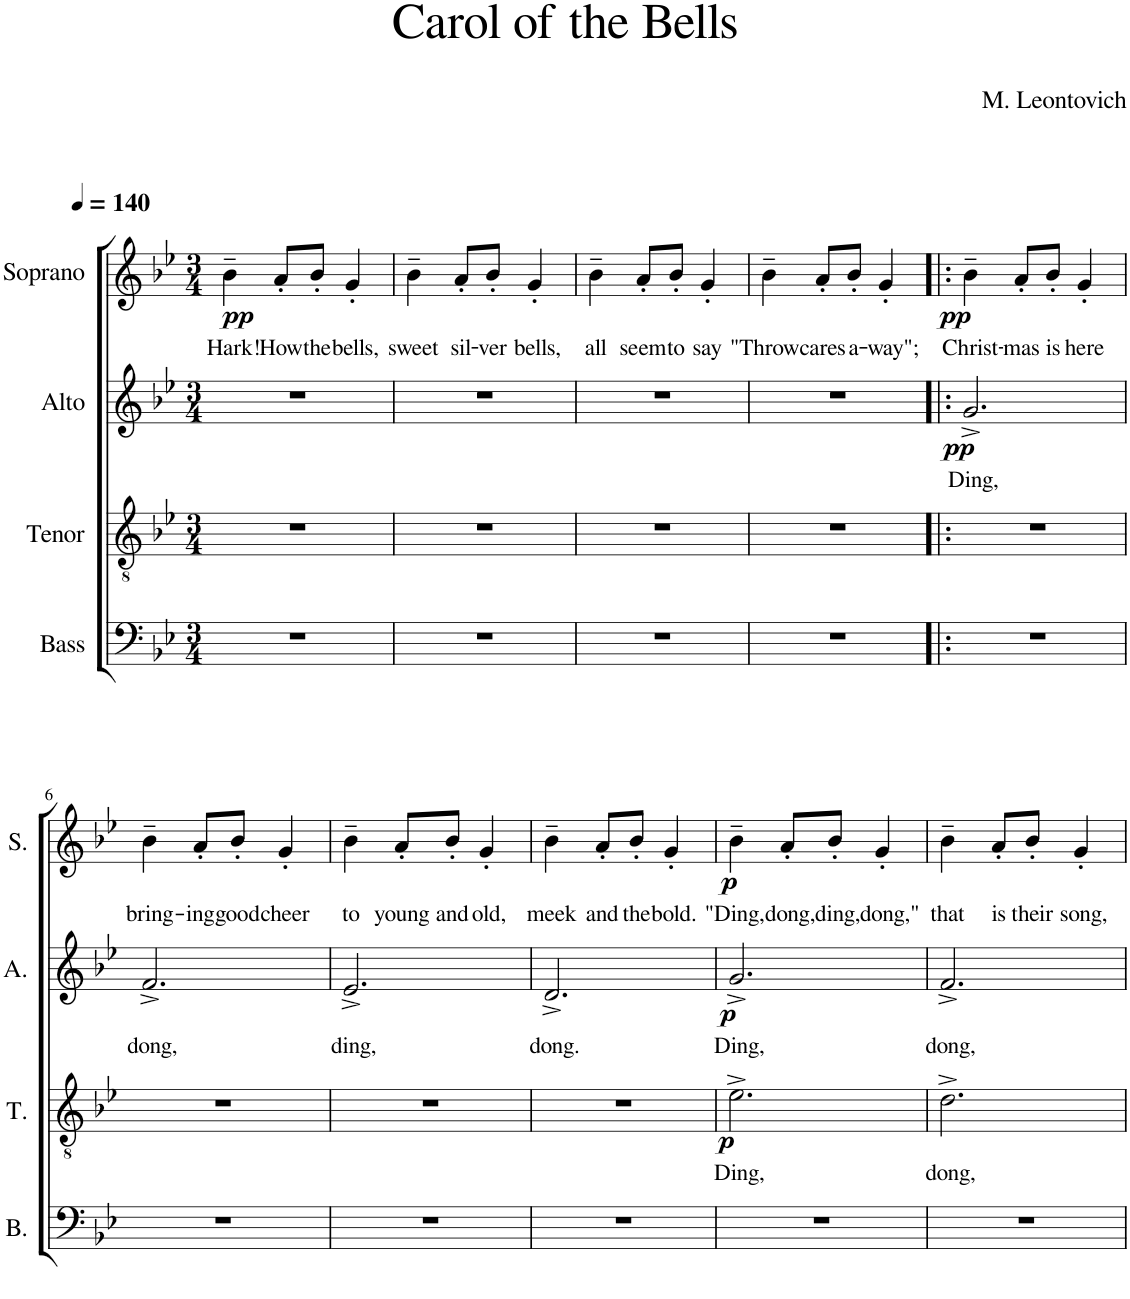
**kern	**kern	**text	**dynam	**kern	**text	**dynam	**kern	**text	**dynam
*part4	*part3	*part3	*part3	*part2	*part2	*part2	*part1	*part1	*part1
*staff4	*staff3	*staff3	*staff3	*staff2	*staff2	*staff2	*staff1	*staff1	*staff1
*I"Bass	*I"Tenor	*	*	*I"Alto	*	*	*I"Soprano	*	*
*I'B.	*I'T.	*	*	*I'A.	*	*	*I'S.	*	*
*clefF4	*clefGv2	*	*	*clefG2	*	*	*clefG2	*	*
*k[b-e-]	*k[b-e-]	*	*	*k[b-e-]	*	*	*k[b-e-]	*	*
*M3/4	*M3/4	*	*	*M3/4	*	*	*M3/4	*	*
*MM140	*MM140	*	*	*MM140	*	*	*MM140	*	*
=1	=1	=1	=1	=1	=1	=1	=1	=1	=1
!	!	!	!	!	!	!	!	!LO:LY:b	!LO:DY:b
2.r	2.r	.	.	2.r	.	.	4b-~\	Hark!	pp
!	!	!	!	!	!	!	!	!LO:LY:b	!
.	.	.	.	.	.	.	8a'/L	How	.
!	!	!	!	!	!	!	!	!LO:LY:b	!
.	.	.	.	.	.	.	8b-'/J	the	.
!	!	!	!	!	!	!	!	!LO:LY:b	!
.	.	.	.	.	.	.	4g'/	bells,	.
=2	=2	=2	=2	=2	=2	=2	=2	=2	=2
!	!	!	!	!	!	!	!	!LO:LY:b	!
2.r	2.r	.	.	2.r	.	.	4b-~\	sweet	.
!	!	!	!	!	!	!	!	!LO:LY:b	!
.	.	.	.	.	.	.	8a'/L	sil-	.
!	!	!	!	!	!	!	!	!LO:LY:b	!
.	.	.	.	.	.	.	8b-'/J	-ver	.
!	!	!	!	!	!	!	!	!LO:LY:b	!
.	.	.	.	.	.	.	4g'/	bells,	.
=3	=3	=3	=3	=3	=3	=3	=3	=3	=3
!	!	!	!	!	!	!	!	!LO:LY:b	!
2.r	2.r	.	.	2.r	.	.	4b-~\	all	.
!	!	!	!	!	!	!	!	!LO:LY:b	!
.	.	.	.	.	.	.	8a'/L	seem	.
!	!	!	!	!	!	!	!	!LO:LY:b	!
.	.	.	.	.	.	.	8b-'/J	to	.
!	!	!	!	!	!	!	!	!LO:LY:b	!
.	.	.	.	.	.	.	4g'/	say	.
=4	=4	=4	=4	=4	=4	=4	=4	=4	=4
!	!	!	!	!	!	!	!	!LO:LY:b	!
2.r	2.r	.	.	2.r	.	.	4b-~\	"Throw	.
!	!	!	!	!	!	!	!	!LO:LY:b	!
.	.	.	.	.	.	.	8a'/L	cares	.
!	!	!	!	!	!	!	!	!LO:LY:b	!
.	.	.	.	.	.	.	8b-'/J	a-	.
!	!	!	!	!	!	!	!	!LO:LY:b	!
.	.	.	.	.	.	.	4g'/	-way";	.
=5!|:	=5!|:	=5!|:	=5!|:	=5!|:	=5!|:	=5!|:	=5!|:	=5!|:	=5!|:
!	!	!	!	!	!LO:LY:b	!LO:DY:b	!	!LO:LY:b	!LO:DY:b
2.r	2.r	.	.	2.g^/	Ding,	pp	4b-~\	Christ-	pp
!	!	!	!	!	!	!	!	!LO:LY:b	!
.	.	.	.	.	.	.	8a'/L	-mas	.
!	!	!	!	!	!	!	!	!LO:LY:b	!
.	.	.	.	.	.	.	8b-'/J	is	.
!	!	!	!	!	!	!	!	!LO:LY:b	!
.	.	.	.	.	.	.	4g'/	here	.
!!LO:LB:g=z
=6	=6	=6	=6	=6	=6	=6	=6	=6	=6
!	!	!	!	!	!LO:LY:b	!	!	!LO:LY:b	!
2.r	2.r	.	.	2.f^/	dong,	.	4b-~\	bring-	.
!	!	!	!	!	!	!	!	!LO:LY:b	!
.	.	.	.	.	.	.	8a'/L	-ing	.
!	!	!	!	!	!	!	!	!LO:LY:b	!
.	.	.	.	.	.	.	8b-'/J	good	.
!	!	!	!	!	!	!	!	!LO:LY:b	!
.	.	.	.	.	.	.	4g'/	cheer	.
=7	=7	=7	=7	=7	=7	=7	=7	=7	=7
!	!	!	!	!	!LO:LY:b	!	!	!LO:LY:b	!
2.r	2.r	.	.	2.e-^/	ding,	.	4b-~\	to	.
!	!	!	!	!	!	!	!	!LO:LY:b	!
.	.	.	.	.	.	.	8a'/L	young	.
!	!	!	!	!	!	!	!	!LO:LY:b	!
.	.	.	.	.	.	.	8b-'/J	and	.
!	!	!	!	!	!	!	!	!LO:LY:b	!
.	.	.	.	.	.	.	4g'/	old,	.
=8	=8	=8	=8	=8	=8	=8	=8	=8	=8
!	!	!	!	!	!LO:LY:b	!	!	!LO:LY:b	!
2.r	2.r	.	.	2.d^/	dong.	.	4b-~\	meek	.
!	!	!	!	!	!	!	!	!LO:LY:b	!
.	.	.	.	.	.	.	8a'/L	and	.
!	!	!	!	!	!	!	!	!LO:LY:b	!
.	.	.	.	.	.	.	8b-'/J	the	.
!	!	!	!	!	!	!	!	!LO:LY:b	!
.	.	.	.	.	.	.	4g'/	bold.	.
=9	=9	=9	=9	=9	=9	=9	=9	=9	=9
!	!	!LO:LY:b	!LO:DY:b	!	!LO:LY:b	!LO:DY:b	!	!LO:LY:b	!LO:DY:b
2.r	2.e-^\	Ding,	p	2.g^/	Ding,	p	4b-~\	"Ding,	p
!	!	!	!	!	!	!	!	!LO:LY:b	!
.	.	.	.	.	.	.	8a'/L	dong,	.
!	!	!	!	!	!	!	!	!LO:LY:b	!
.	.	.	.	.	.	.	8b-'/J	ding,	.
!	!	!	!	!	!	!	!	!LO:LY:b	!
.	.	.	.	.	.	.	4g'/	dong,"	.
=10	=10	=10	=10	=10	=10	=10	=10	=10	=10
!	!	!LO:LY:b	!	!	!LO:LY:b	!	!	!LO:LY:b	!
2.r	2.d^\	dong,	.	2.f^/	dong,	.	4b-~\	that	.
!	!	!	!	!	!	!	!	!LO:LY:b	!
.	.	.	.	.	.	.	8a'/L	is	.
!	!	!	!	!	!	!	!	!LO:LY:b	!
.	.	.	.	.	.	.	8b-'/J	their	.
!	!	!	!	!	!	!	!	!LO:LY:b	!
.	.	.	.	.	.	.	4g'/	song,	.
=	=	=	=	=	=	=	=	=	=
*-	*-	*-	*-	*-	*-	*-	*-	*-	*-
